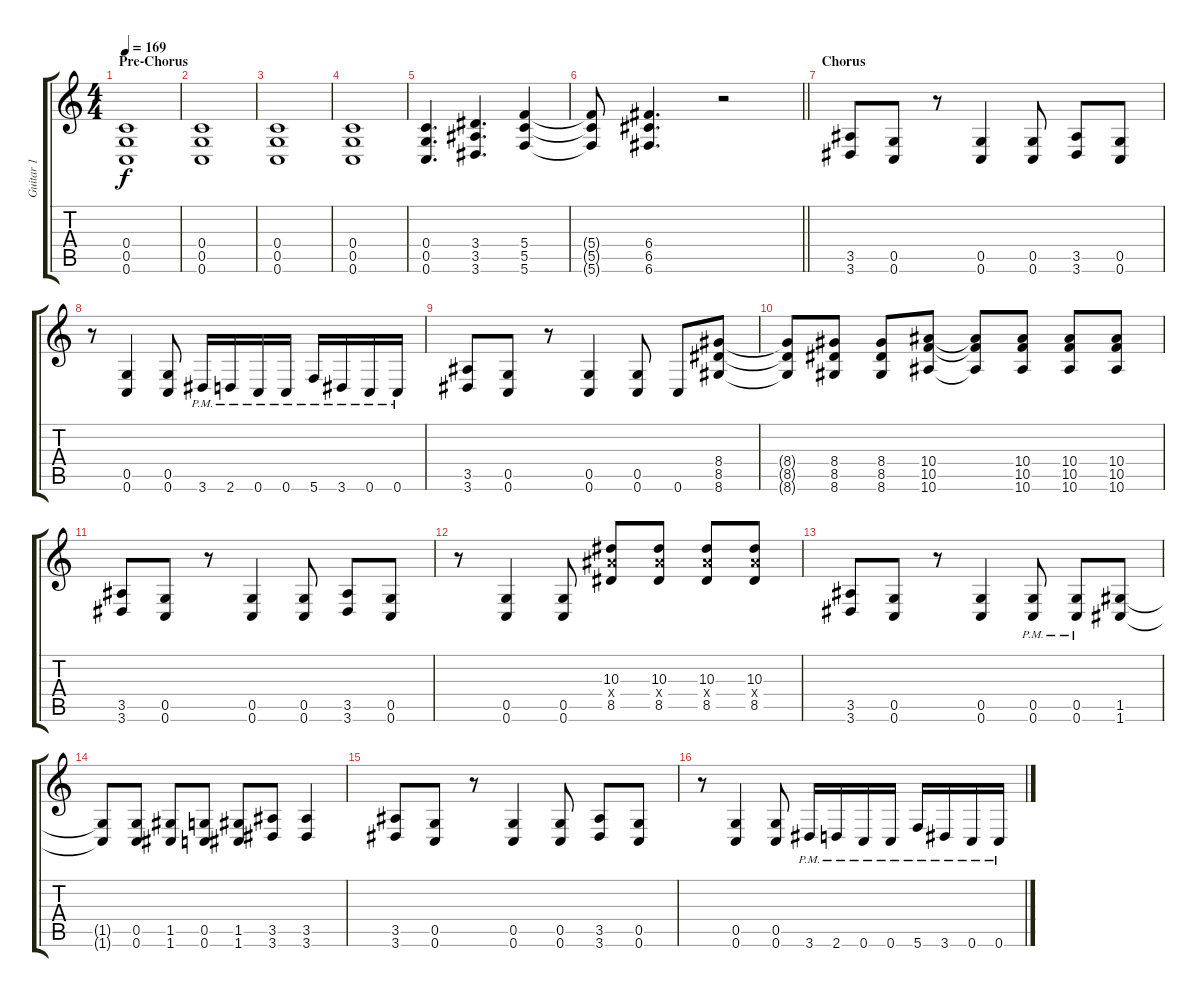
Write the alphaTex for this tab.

\track ("Guitar 1" "Guitar 1") {instrument distortionguitar}
\staff {score tabs}
\tuning (D4 A3 F3 C3 G2 C2) {hide}
\ts (4 4)
\section ("" "Pre-Chorus")
\tempo 169
\clef g2
\ks c
(0.4 0.5 0.6).1{dy f} |
(0.4 0.5 0.6).1 |
(0.4 0.5 0.6).1 |
(0.4 0.5 0.6).1 |
(0.4 0.5 0.6).4{d} (3.4 3.5 3.6).4{d} (5.4 5.5 5.6).4 |
\barLineRight lightlight
(5.4{t} 5.5{t} 5.6{t}).8 (6.4 6.5 6.6).4{d} r.2 |
\section ("" "Chorus")
(3.5 3.6).8 (0.5 0.6).8 r.8 (0.5 0.6).4 (0.5 0.6).8 (3.5 3.6).8 (0.5 0.6).8 |
r.8 (0.5 0.6).4 (0.5 0.6).8 3.6{pm}.16 2.6{pm}.16 0.6{pm}.16 0.6{pm}.16 5.6{pm}.16 3.6{pm}.16 0.6{pm}.16 0.6{pm}.16 |
(3.5 3.6).8 (0.5 0.6).8 r.8 (0.5 0.6).4 (0.5 0.6).8 0.6.8 (8.4 8.5 8.6).8 |
(8.4{t} 8.5{t} 8.6{t}).8 (8.4 8.5 8.6).8 (8.4 8.5 8.6).8 (10.4 10.5 10.6).8 (10.4{t} 10.5{t} 10.6{t}).8 (10.4 10.5 10.6).8 (10.4 10.5 10.6).8 (10.4 10.5 10.6).8 |
(3.5 3.6).8 (0.5 0.6).8 r.8 (0.5 0.6).4 (0.5 0.6).8 (3.5 3.6).8 (0.5 0.6).8 |
r.8 (0.5 0.6).4 (0.5 0.6).8 (10.3 10.4{x} 8.5).8 (10.3 10.4{x} 8.5).8 (10.3 10.4{x} 8.5).8 (10.3 10.4{x} 8.5).8 |
(3.5 3.6).8 (0.5 0.6).8 r.8 (0.5 0.6).4 (0.5{pm} 0.6{pm}).8 (0.5{pm} 0.6{pm}).8 (1.5 1.6).8 |
(1.5{t} 1.6{t}).8 (0.5 0.6).8 (1.5 1.6).8 (0.5 0.6).8 (1.5 1.6).8 (3.5 3.6).8 (3.5 3.6).4 |
(3.5 3.6).8 (0.5 0.6).8 r.8 (0.5 0.6).4 (0.5 0.6).8 (3.5 3.6).8 (0.5 0.6).8 |
r.8 (0.5 0.6).4 (0.5 0.6).8 3.6{pm}.16 2.6{pm}.16 0.6{pm}.16 0.6{pm}.16 5.6{pm}.16 3.6{pm}.16 0.6{pm}.16 0.6{pm}.16
